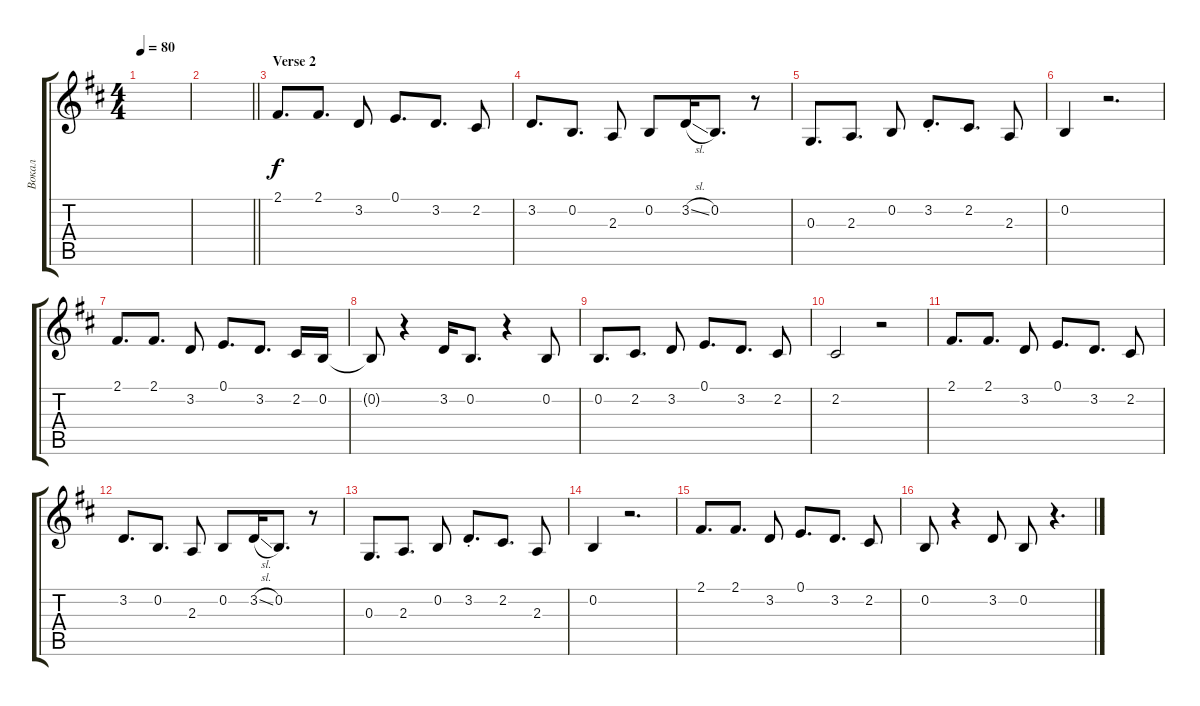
\track ("Вокал" "Вокал") {instrument trumpet}
\staff {score tabs}
\tuning (E4 B3 G3 D3 A2 E2) {hide}
\ts (4 4)
\tempo 80
\clef g2
\ks bminor
|
\barLineRight lightlight
|
\section ("" "Verse 2")
2.1.8{d volume 8} 2.1.8{d} 3.2.8 0.1.8{d} 3.2.8{d} 2.2.8 |
3.2.8{d} 0.2.8{d} 2.3.8 0.2.8 3.2{sl}.16 0.2.8{d} r.8 |
0.3.8{d} 2.3.8{d} 0.2.8 3.2{st}.8{d} 2.2.8{d} 2.3.8 |
0.2.4 r.2{d} |
2.1.8{d} 2.1.8{d} 3.2.8 0.1.8{d} 3.2.8{d} 2.2.16 0.2.16 |
0.2{t}.8 r.4 3.2.16 0.2.8{d} r.4 0.2.8 |
0.2.8{d} 2.2.8{d} 3.2.8 0.1.8{d} 3.2.8{d} 2.2.8 |
2.2.2 r.2 |
2.1.8{d} 2.1.8{d} 3.2.8 0.1.8{d} 3.2.8{d} 2.2.8 |
3.2.8{d} 0.2.8{d} 2.3.8 0.2.8 3.2{sl}.16 0.2.8{d} r.8 |
0.3.8{d} 2.3.8{d} 0.2.8 3.2{st}.8{d} 2.2.8{d} 2.3.8 |
0.2.4 r.2{d} |
2.1.8{d} 2.1.8{d} 3.2.8 0.1.8{d} 3.2.8{d} 2.2.8 |
0.2.8 r.4 3.2.8 0.2.8 r.4{d}
